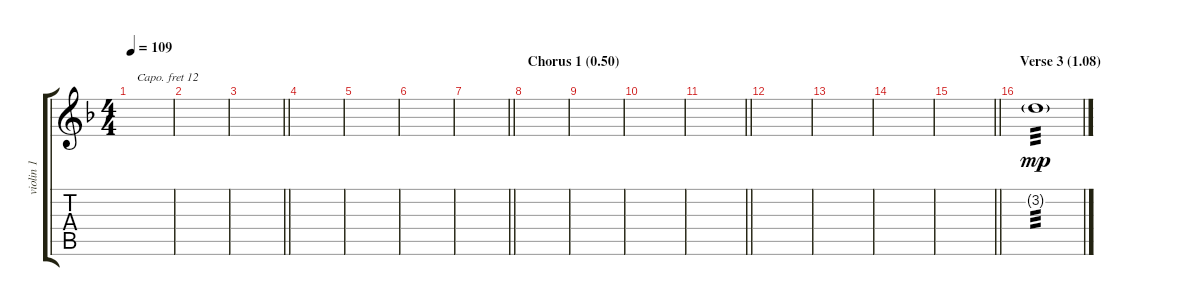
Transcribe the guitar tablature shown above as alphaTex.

\track ("violin 1" "violin 1") {instrument violin}
\staff {score tabs}
\capo 12
\tuning (E4 B3 G3 D3 A2 E2) {hide}
\ts (4 4)
\tempo 109
\clef g2
\ks f
|
|
\barLineRight lightlight
|
|
|
|
\barLineRight lightlight
|
\section ("" "Chorus 1 (0.50)")
|
|
|
\barLineRight lightlight
|
|
|
|
\barLineRight lightlight
|
\section ("" "Verse 3 (1.08)")
3.2{g}.1{tp 3 dy mp}
